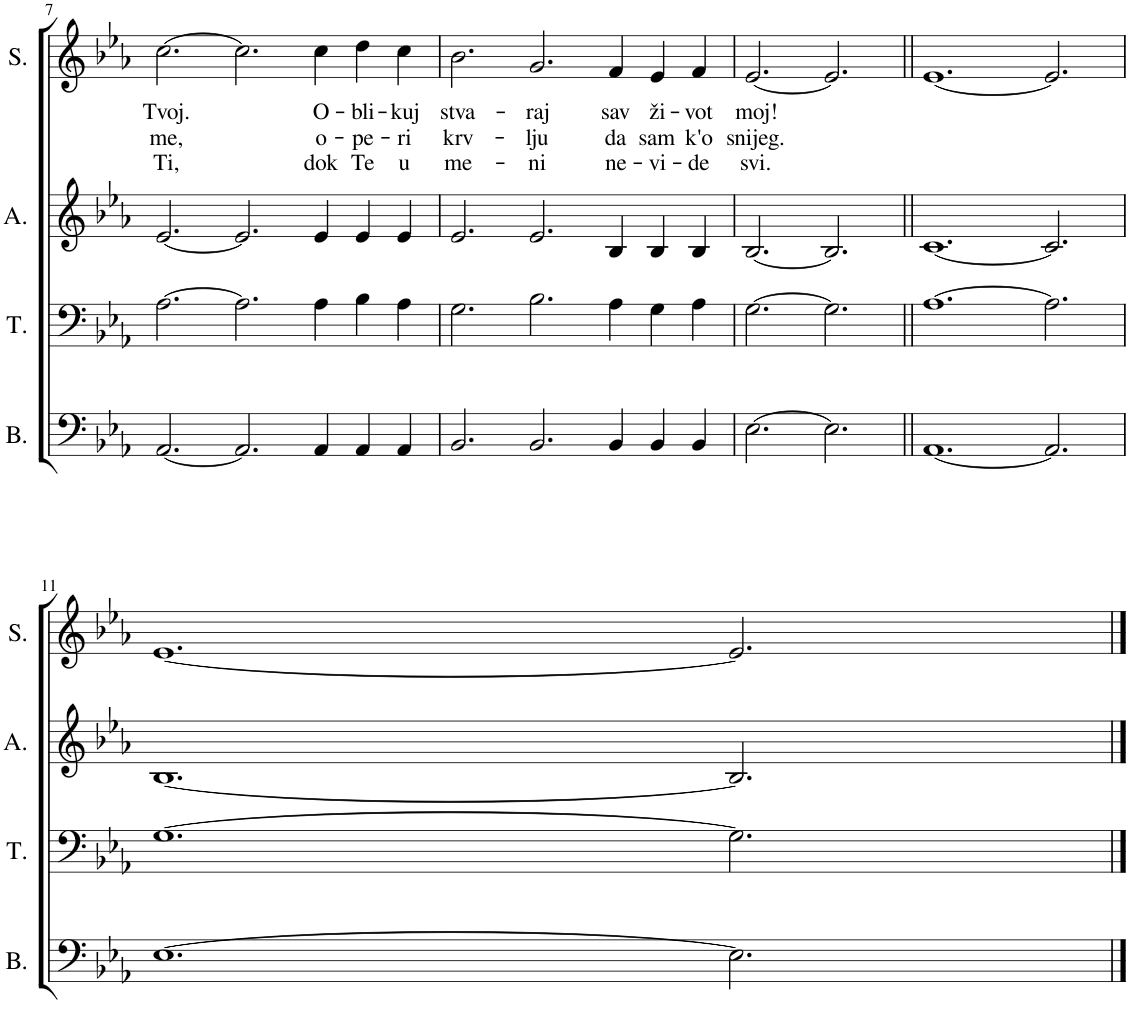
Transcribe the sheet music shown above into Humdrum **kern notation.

**kern	**kern	**kern	**kern	**text	**text	**text
*part4	*part3	*part2	*part1	*part1	*part1	*part1
*staff4	*staff3	*staff2	*staff1	*staff1	*staff1	*staff1
*I"Bass	*I"Tenor	*I"Alto	*I"Soprano	*	*	*
*I'B.	*I'T.	*I'A.	*I'S.	*	*	*
!!LO:PB:g=z
*clefF4	*clefF4	*clefG2	*clefG2	*	*	*
*k[b-e-a-]	*k[b-e-a-]	*k[b-e-a-]	*k[b-e-a-]	*	*	*
*M9/4	*M9/4	*M9/4	*M9/4	*	*	*
=7	=7	=7	=7	=7	=7	=7
!	!	!	!	!LO:LY:b	!LO:LY:b	!LO:LY:b
[2.AA-/	[2.A-\	[2.e-/	[2.cc\	Tvoj.	me,	Ti,
2.AA-/]	2.A-\]	2.e-/]	2.cc\]	.	.	.
!	!	!	!	!LO:LY:b	!LO:LY:b	!LO:LY:b
4AA-/	4A-\	4e-/	4cc\	O-	o-	dok
!	!	!	!	!LO:LY:b	!LO:LY:b	!LO:LY:b
4AA-/	4B-\	4e-/	4dd\	-bli-	-pe-	Te
!	!	!	!	!LO:LY:b	!LO:LY:b	!LO:LY:b
4AA-/	4A-\	4e-/	4cc\	-kuj	-ri	u
=8	=8	=8	=8	=8	=8	=8
!	!	!	!	!LO:LY:b	!LO:LY:b	!LO:LY:b
2.BB-/	2.G\	2.e-/	2.b-\	stva-	krv-	me-
!	!	!	!	!LO:LY:b	!LO:LY:b	!LO:LY:b
2.BB-/	2.B-\	2.e-/	2.g/	-raj	-lju	-ni
!	!	!	!	!LO:LY:b	!LO:LY:b	!LO:LY:b
4BB-/	4A-\	4B-/	4f/	sav	da	ne-
!	!	!	!	!LO:LY:b	!LO:LY:b	!LO:LY:b
4BB-/	4G\	4B-/	4e-/	ži-	sam	-vi-
!	!	!	!	!LO:LY:b	!LO:LY:b	!LO:LY:b
4BB-/	4A-\	4B-/	4f/	-vot	k'o	-de
=9	=9	=9	=9	=9	=9	=9
!	!	!	!	!LO:LY:b	!LO:LY:b	!LO:LY:b
[2.E-\	[2.G\	[2.B-/	[2.e-/	moj!	snijeg.	svi.
2.E-\]	2.G\]	2.B-/]	2.e-/]	.	.	.
=10||	=10||	=10||	=10||	=10||	=10||	=10||
[1.AA-	[1.A-	[1.c	[1.e-	.	.	.
2.AA-/]	2.A-\]	2.c/]	2.e-/]	.	.	.
!!LO:LB:g=z
=11	=11	=11	=11	=11	=11	=11
[1.E-	[1.G	[1.B-	[1.e-	.	.	.
2.E-\]	2.G\]	2.B-/]	2.e-/]	.	.	.
==	==	==	==	==	==	==
*-	*-	*-	*-	*-	*-	*-
